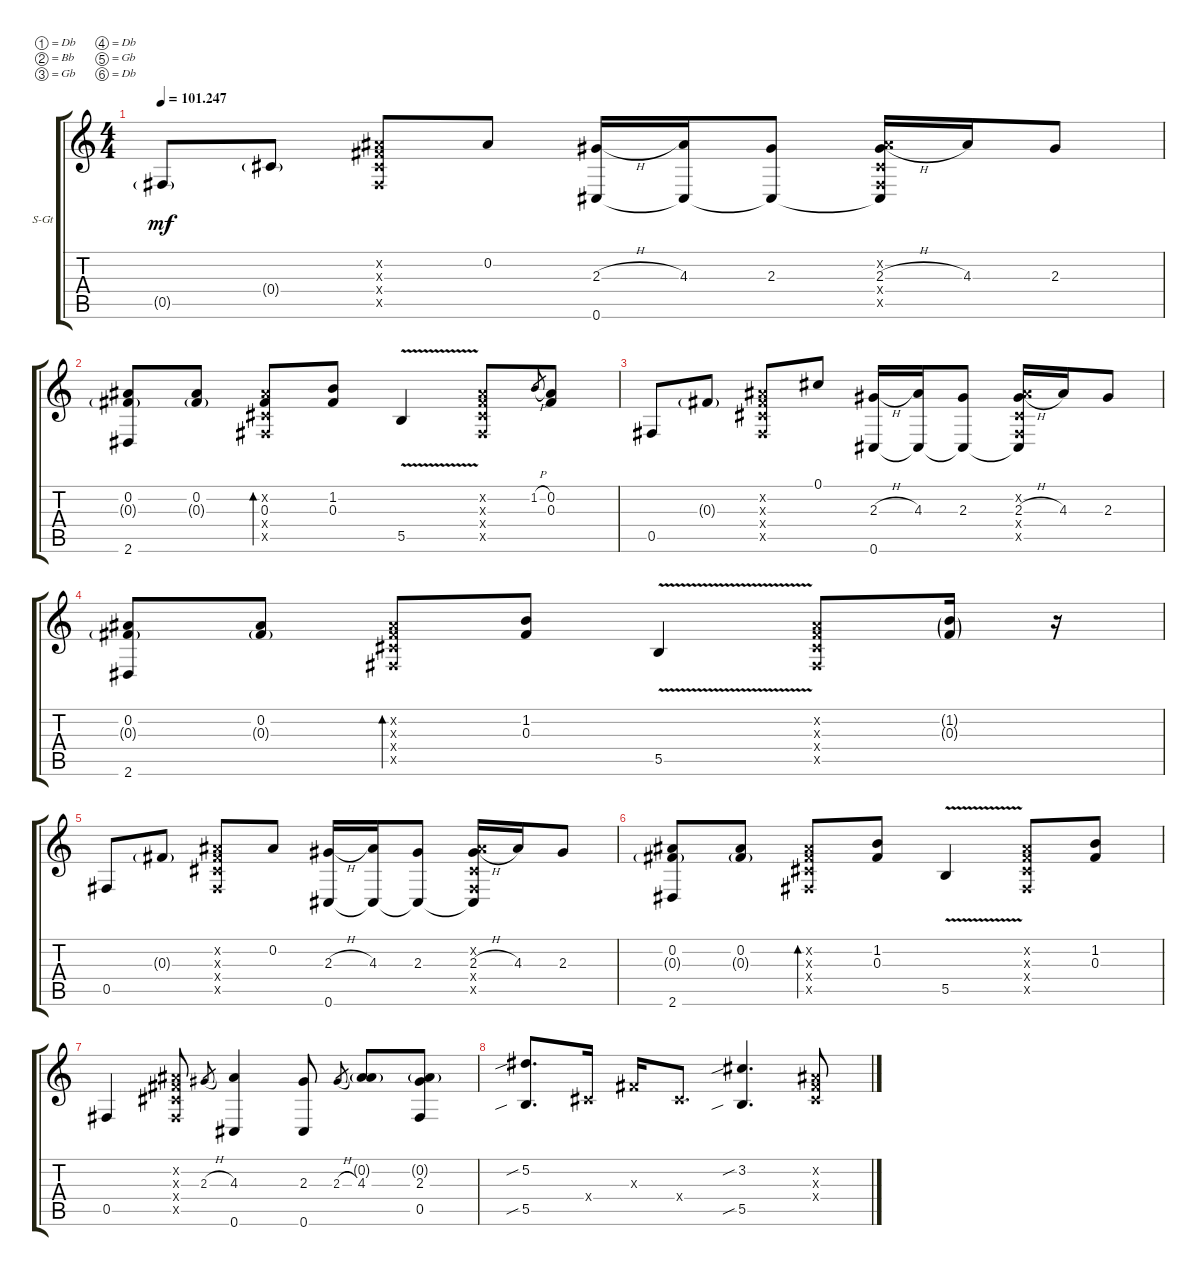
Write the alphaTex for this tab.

\defaultSystemsLayout 4
\bracketExtendMode groupsimilarinstruments
\firstSystemTrackNameOrientation horizontal
\otherSystemsTrackNameOrientation horizontal
\track ("Steel Guitar" "S-Gt") {instrument acousticguitarsteel}
\staff {score tabs}
\tuning (Db4 Bb3 Gb3 Db3 Gb2 Db2)
\ts (4 4)
\tempo
101.247
\accidentals auto
\clef g2
\ottava regular
\simile none
\ks c
0.5{g}.8{dy mf} 0.4{g}.8 (0.5{x} 0.4{x} 0.3{x} 0.2{x}).8 0.2.8 (0.6 2.3{h}).16 (4.3 0.6{t}).16 (2.3 0.6{t}).8 (2.3{h} 0.6{t} 0.4{x} 0.5{x} 0.2{x}).16 4.3.16 2.3.8 |
(2.6 0.2 0.3{g}).8 (0.2 0.3{g}).8 (0.5{x} 0.4{x} 0.3 0.2{x}).8{bd 30} (1.2 0.3).8 5.5{v}.4 (0.5{x} 0.4{x} 0.3{x} 0.2{x}).8 1.2{h}.8{gr} (0.2 0.3).8 |
0.5.8 0.3{g}.8 (0.5{x} 0.4{x} 0.3{x} 0.2{x}).8 0.1.8 (0.6 2.3{h}).16 (4.3 0.6{t}).16 (2.3 0.6{t}).8 (2.3{h} 0.6{t} 0.4{x} 0.5{x} 0.2{x}).16 4.3.16 2.3.8 |
(2.6 0.2 0.3{g}).8 (0.2 0.3{g}).8 (0.5{x} 0.4{x} 0.3{x} 0.2{x}).8{bd 30} (1.2 0.3).8 5.5{v}.4 (0.5{x} 0.4{x} 0.3{x} 0.2{x}).8 (1.2{g} 0.3{g}).16 r.16 |
0.5.8 0.3{g}.8 (0.5{x} 0.4{x} 0.3{x} 0.2{x}).8 0.2.8 (0.6 2.3{h}).16 (4.3 0.6{t}).16 (2.3 0.6{t}).8 (2.3{h} 0.6{t} 0.4{x} 0.5{x} 0.2{x}).16 4.3.16 2.3.8 |
(2.6 0.2 0.3{g}).8 (0.2 0.3{g}).8 (0.5{x} 0.4{x} 0.3{x} 0.2{x}).8{bd 30} (1.2 0.3).8 5.5{v}.4 (0.5{x} 0.4{x} 0.3{x} 0.2{x}).8 (1.2 0.3).8 |
0.5.4 (0.5{x} 0.4{x} 0.3{x} 0.2{x}).8 2.3{h}.8{gr} (0.6 4.3).4 (2.3 0.6).8 2.3{h}.8{gr} (0.2{g} 4.3).8 (2.3 0.2{g} 0.5).8 |
(5.5{sib} 5.2{sib}).8{d} 0.4{x}.16 0.3{x}.16 0.4{x}.8{d} (5.5{sib} 3.2{sib}).4{d} (0.4{x} 0.3{x} 0.2{x}).8
